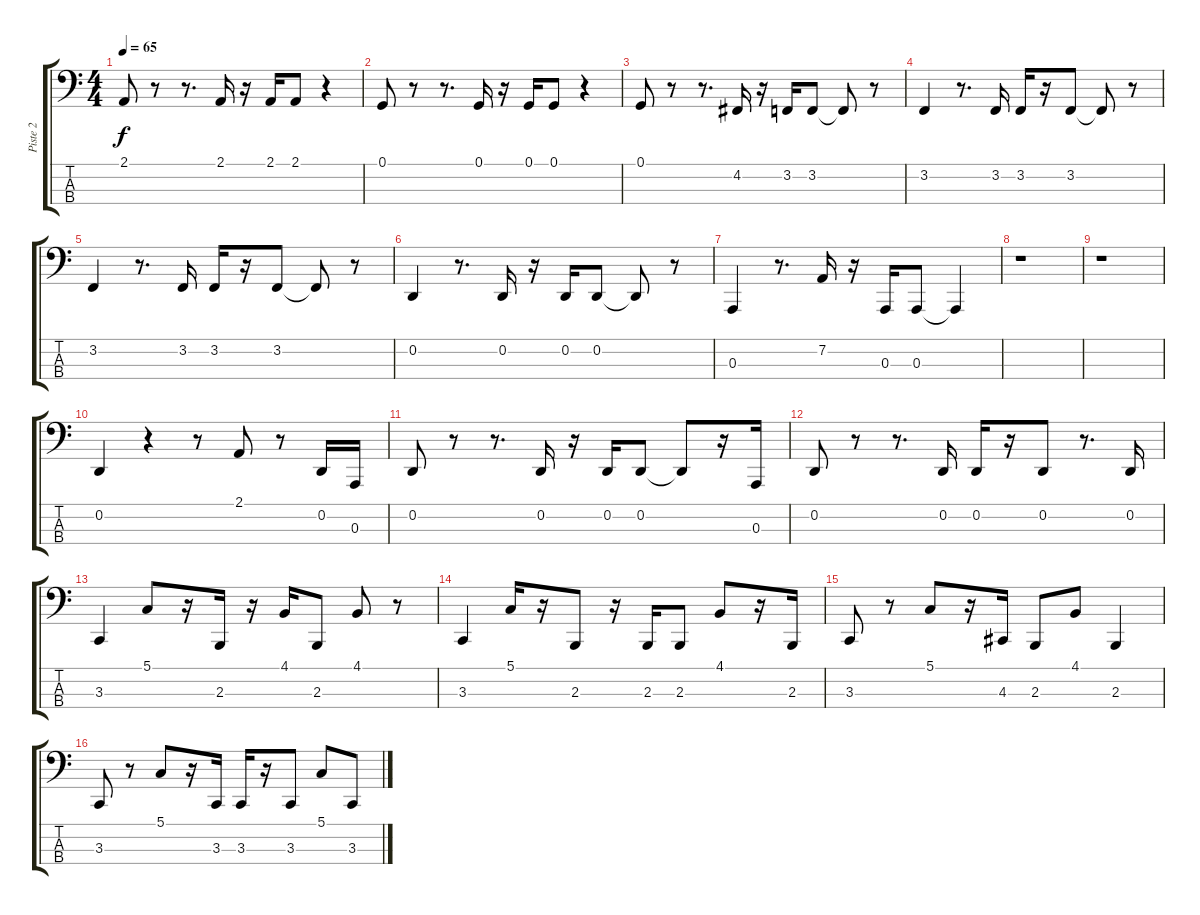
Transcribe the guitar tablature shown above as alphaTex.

\track ("Piste 2" "Piste 2") {instrument slapbass2}
\staff {score tabs}
\tuning (G1 D1 A0 E0) {hide}
\ts (4 4)
\tempo 65
\clef f4
\ks c
2.1.8{dy f} r.8 r.8{d} 2.1.16 r.16 2.1.16 2.1.8 r.4 |
0.1.8 r.8 r.8{d} 0.1.16 r.16 0.1.16 0.1.8 r.4 |
0.1.8 r.8 r.8{d} 4.2.16 r.16 3.2.16 3.2.8 3.2{t}.8 r.8 |
3.2.4 r.8{d} 3.2.16 3.2.16 r.16 3.2.8 3.2{t}.8 r.8 |
3.2.4 r.8{d} 3.2.16 3.2.16 r.16 3.2.8 3.2{t}.8 r.8 |
0.2.4 r.8{d} 0.2.16 r.16 0.2.16 0.2.8 0.2{t}.8 r.8 |
0.3.4 r.8{d} 7.2.16 r.16 0.3.16 0.3.8 0.3{t}.4 |
r.1 |
r.1 |
0.2.4 r.4 r.8 2.1.8 r.8 0.2.16 0.3.16 |
0.2.8 r.8 r.8{d} 0.2.16 r.16 0.2.16 0.2.8 0.2{t}.8 r.16 0.3.16 |
0.2.8 r.8 r.8{d} 0.2.16 0.2.16 r.16 0.2.8 r.8{d} 0.2.16 |
3.3.4 5.1.8 r.16 2.3.16 r.16 4.1.16 2.3.8 4.1.8 r.8 |
3.3.4 5.1.16 r.16 2.3.8 r.16 2.3.16 2.3.8 4.1.8 r.16 2.3.16 |
3.3.8 r.8 5.1.8 r.16 4.3.16 2.3.8 4.1.8 2.3.4 |
3.3.8 r.8 5.1.8 r.16 3.3.16 3.3.16 r.16 3.3.8 5.1.8 3.3.8
